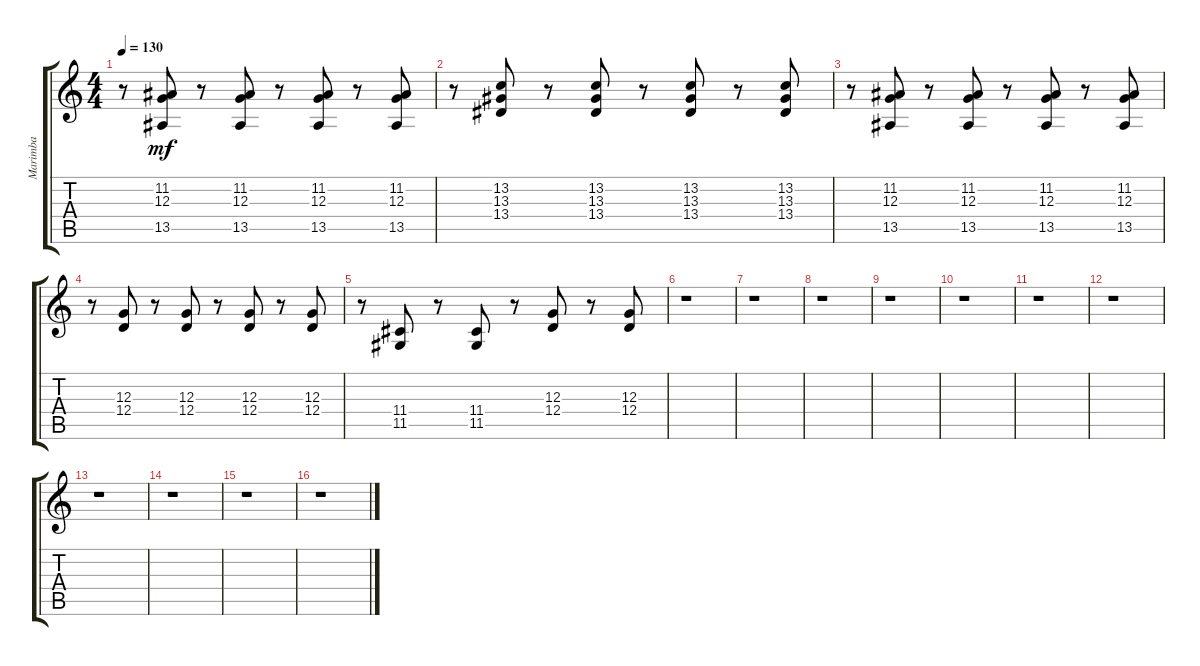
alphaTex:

\track ("Marimba" "Marimba") {instrument marimba}
\staff {score tabs}
\tuning (E4 B3 G3 D3 A2 E2) {hide}
\ts (4 4)
\tempo 130
\clef g2
\ks c
r.8{dy mf} (11.2 12.3 13.5).8 r.8 (11.2 12.3 13.5).8 r.8 (11.2 12.3 13.5).8 r.8 (11.2 12.3 13.5).8 |
r.8 (13.2 13.3 13.4).8 r.8 (13.2 13.3 13.4).8 r.8 (13.2 13.3 13.4).8 r.8 (13.2 13.3 13.4).8 |
r.8 (11.2 12.3 13.5).8 r.8 (11.2 12.3 13.5).8 r.8 (11.2 12.3 13.5).8 r.8 (11.2 12.3 13.5).8 |
r.8 (12.3 12.4).8 r.8 (12.3 12.4).8 r.8 (12.3 12.4).8 r.8 (12.3 12.4).8 |
r.8 (11.4 11.5).8 r.8 (11.4 11.5).8 r.8 (12.3 12.4).8 r.8 (12.3 12.4).8 |
r.1 |
r.1 |
r.1 |
r.1 |
r.1 |
r.1 |
r.1 |
r.1 |
r.1 |
r.1 |
r.1
